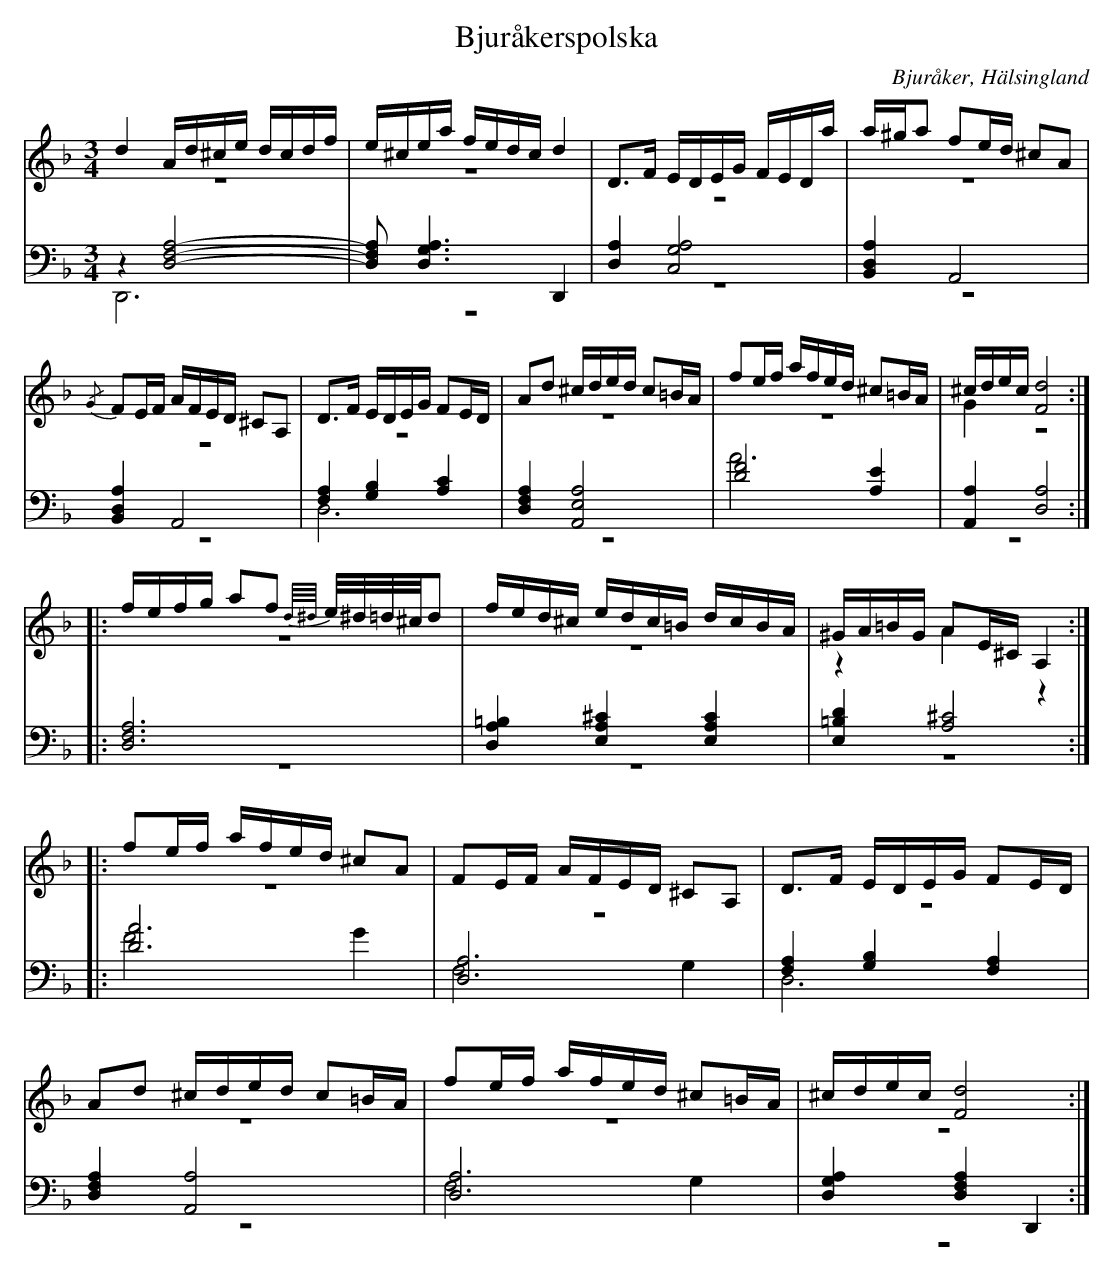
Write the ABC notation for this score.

X:1
T: Bjuråkerspolska
O: Bjuråker, Hälsingland
M: 3/4
L: 1/16
K: Dm
V:1
V:2 merge
V:3
V:4 merge
V:1
d4 Ad^ce dcdf |e^cea fedc d4|D2>F2 EDEG FEDa|a^ga2 f2ed ^c2A2|
{/G}F2EF AFED ^C2A,2|D2>F2 EDEG F2ED|A2d2 ^cded c2=BA|f2ef afed ^c2=BA|^cdec [F8d8]:|
|:fefg a2f2 {d//^d//}e/^d/=d/^c/d2 |fed^c edc=B dcBA|^GA=BG A2E^C A,4:|
|:f2ef afed ^c2A2|F2EF AFED ^C2A,2|D2>F2 EDEG F2ED|
A2d2 ^cded c2=BA|f2ef afed ^c2=BA|^cdec [F8d8]:|
V:2
z12|z12|z12|z12|
z12|z12|z12|z12|G4 z8:|
|:z12|z12|z4 A4 z4:|
|:z12|z12|z12|
z12|z12|z12:|
V:3 clef=bass
z4 [D,8F,8 A,8]-|[D,2F,2 A,2] [D,6G,6A,6] D,,4|[D,4A,4] [C,8G,8A,8]|[B,,4D,4A,4] A,,8|
[B,,4D,4A,4] A,,8|[F,4A,4] [G,4B,4] [A,4C4]|[D,4F,4A,4] [A,,8E,8A,8]|[D8F8] [A,4E4]|[A,,4A,4] [D,8A,8]:|
|:[D,12F,12A,12]|[D,4A,4=B,4] [E,4A,4^C4] [E,4A,4C4]|[E,4=B,4D4] [A,8^C8]:|
|:[D12A12]|[D,12A,12]|[F,4A,4] [G,4B,4] [F,4A,4]|
[D,4F,4A,4] [A,,8A,8]|[D,12A,12]|[D,4G,4A,4] [D,4F,4A,4] D,,4:|
V:4 clef=bass
D,,12|z12|z12|z12|
z12|D,12|z12|A12|z12:|
|:z12|z12|z12:|
|:F8 G4|F,8 G,4|D,12|
z12|F,8 G,4|z12:|
